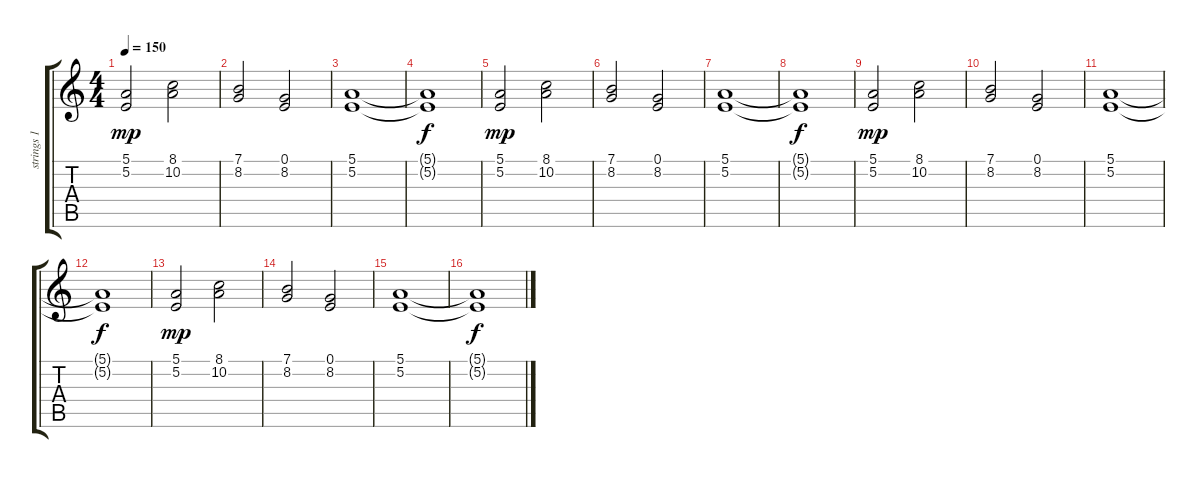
\track ("strings 1" "strings 1") {instrument koto}
\staff {score tabs}
\tuning (E4 B3 G3 D3 A2 E2) {hide}
\ts (4 4)
\tempo 150
\clef g2
\ks c
(5.1 5.2).2{dy mp} (8.1 10.2).2 |
(7.1 8.2).2 (0.1 8.2).2 |
(5.1 5.2).1 |
(5.1{t} 5.2{t}).1{dy f} |
(5.1 5.2).2{dy mp} (8.1 10.2).2 |
(7.1 8.2).2 (0.1 8.2).2 |
(5.1 5.2).1 |
(5.1{t} 5.2{t}).1{dy f} |
(5.1 5.2).2{dy mp} (8.1 10.2).2 |
(7.1 8.2).2 (0.1 8.2).2 |
(5.1 5.2).1 |
(5.1{t} 5.2{t}).1{dy f} |
(5.1 5.2).2{dy mp} (8.1 10.2).2{volume 12} |
(7.1 8.2).2{volume 10} (0.1 8.2).2{volume 9} |
(5.1 5.2).1{volume 7} |
(5.1{t} 5.2{t}).1{dy f}
